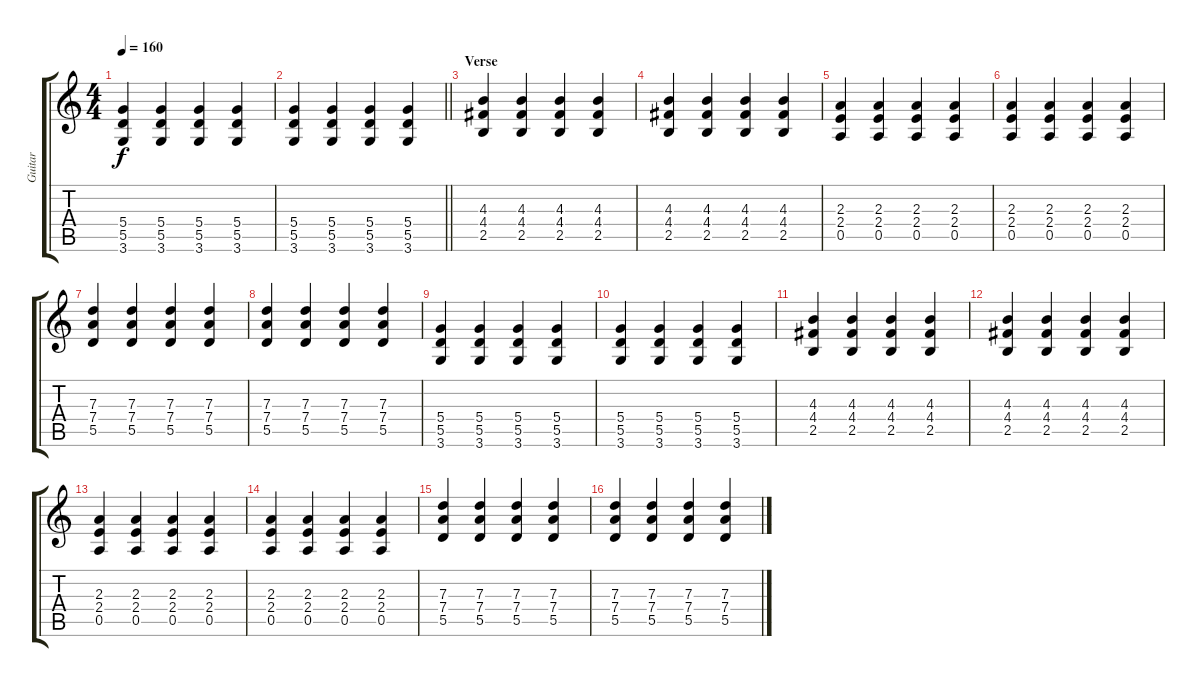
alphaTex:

\track ("Guitar" "Guitar") {instrument acousticguitarsteel}
\staff {score tabs}
\tuning (E4 B3 G3 D3 A2 E2) {hide}
\ts (4 4)
\tempo 160
\clef g2
\ks c
(5.4 5.5 3.6).4{dy f} (5.4 5.5 3.6).4 (5.4 5.5 3.6).4 (5.4 5.5 3.6).4 |
\barLineRight lightlight
(5.4 5.5 3.6).4 (5.4 5.5 3.6).4 (5.4 5.5 3.6).4 (5.4 5.5 3.6).4 |
\section ("" "Verse")
(4.3 4.4 2.5).4{instrument acousticguitarsteel} (4.3 4.4 2.5).4 (4.3 4.4 2.5).4 (4.3 4.4 2.5).4 |
(4.3 4.4 2.5).4 (4.3 4.4 2.5).4 (4.3 4.4 2.5).4 (4.3 4.4 2.5).4 |
(2.3 2.4 0.5).4 (2.3 2.4 0.5).4 (2.3 2.4 0.5).4 (2.3 2.4 0.5).4 |
(2.3 2.4 0.5).4 (2.3 2.4 0.5).4 (2.3 2.4 0.5).4 (2.3 2.4 0.5).4 |
(7.3 7.4 5.5).4 (7.3 7.4 5.5).4 (7.3 7.4 5.5).4 (7.3 7.4 5.5).4 |
(7.3 7.4 5.5).4 (7.3 7.4 5.5).4 (7.3 7.4 5.5).4 (7.3 7.4 5.5).4 |
(5.4 5.5 3.6).4 (5.4 5.5 3.6).4 (5.4 5.5 3.6).4 (5.4 5.5 3.6).4 |
(5.4 5.5 3.6).4 (5.4 5.5 3.6).4 (5.4 5.5 3.6).4 (5.4 5.5 3.6).4 |
(4.3 4.4 2.5).4 (4.3 4.4 2.5).4 (4.3 4.4 2.5).4 (4.3 4.4 2.5).4 |
(4.3 4.4 2.5).4 (4.3 4.4 2.5).4 (4.3 4.4 2.5).4 (4.3 4.4 2.5).4 |
(2.3 2.4 0.5).4 (2.3 2.4 0.5).4 (2.3 2.4 0.5).4 (2.3 2.4 0.5).4 |
(2.3 2.4 0.5).4 (2.3 2.4 0.5).4 (2.3 2.4 0.5).4 (2.3 2.4 0.5).4 |
(7.3 7.4 5.5).4 (7.3 7.4 5.5).4 (7.3 7.4 5.5).4 (7.3 7.4 5.5).4 |
(7.3 7.4 5.5).4 (7.3 7.4 5.5).4 (7.3 7.4 5.5).4 (7.3 7.4 5.5).4
